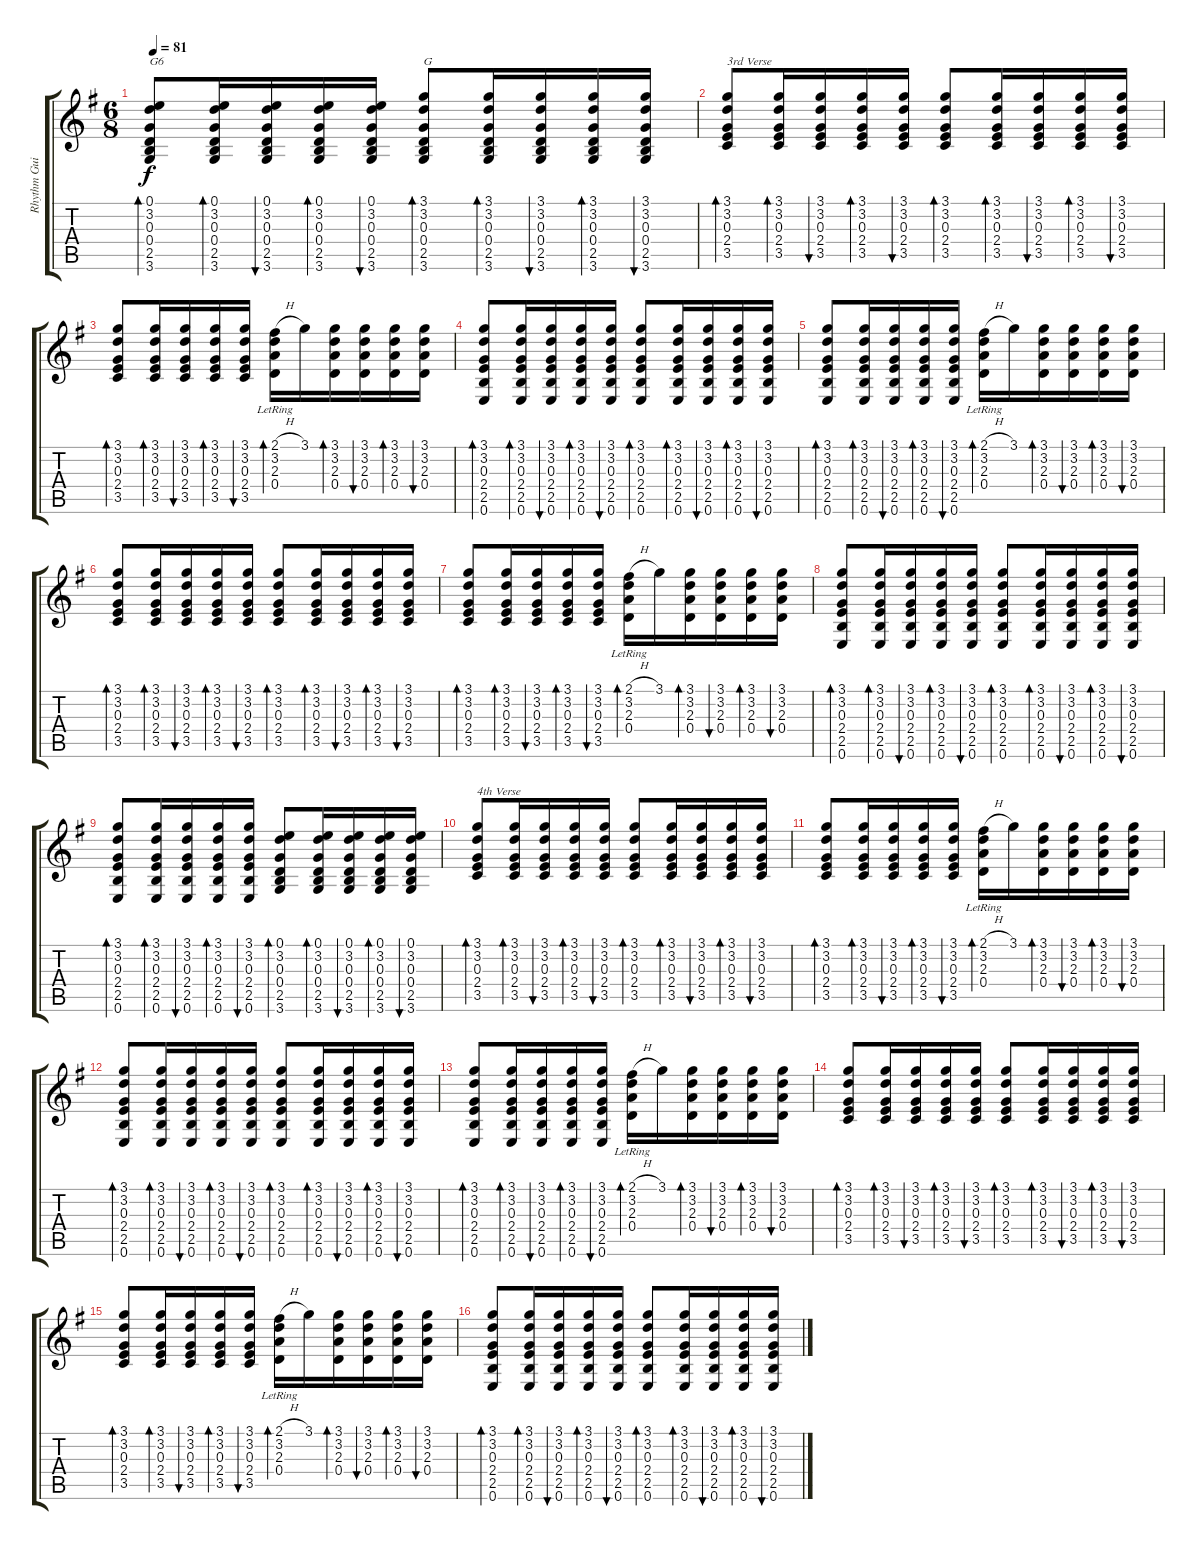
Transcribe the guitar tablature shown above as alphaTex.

\track ("Rhythm Guitar" "Rhythm Gui") {instrument acousticguitarsteel}
\staff {score tabs}
\tuning (E4 B3 G3 D3 A2 E2) {hide}
\ts (6 8)
\tempo 81
\clef g2
\ks g
(0.1 3.2 0.3 0.4 2.5 3.6).8{bd 30 txt "G6" dy f} (0.1 3.2 0.3 0.4 2.5 3.6).16{bd 30} (0.1 3.2 0.3 0.4 2.5 3.6).16{bu 30} (0.1 3.2 0.3 0.4 2.5 3.6).16{bd 30} (0.1 3.2 0.3 0.4 2.5 3.6).16{bu 30} (3.1 3.2 0.3 0.4 2.5 3.6).8{bd 30 txt "G"} (3.1 3.2 0.3 0.4 2.5 3.6).16{bd 30} (3.1 3.2 0.3 0.4 2.5 3.6).16{bu 30} (3.1 3.2 0.3 0.4 2.5 3.6).16{bd 30} (3.1 3.2 0.3 0.4 2.5 3.6).16{bu 30} |
(3.1 3.2 0.3 2.4 3.5).8{bd 30 txt "3rd Verse"} (3.1 3.2 0.3 2.4 3.5).16{bd 30} (3.1 3.2 0.3 2.4 3.5).16{bu 30} (3.1 3.2 0.3 2.4 3.5).16{bd 30} (3.1 3.2 0.3 2.4 3.5).16{bu 30} (3.1 3.2 0.3 2.4 3.5).8{bd 30} (3.1 3.2 0.3 2.4 3.5).16{bd 30} (3.1 3.2 0.3 2.4 3.5).16{bu 30} (3.1 3.2 0.3 2.4 3.5).16{bd 30} (3.1 3.2 0.3 2.4 3.5).16{bu 30} |
(3.1 3.2 0.3 2.4 3.5).8{bd 30} (3.1 3.2 0.3 2.4 3.5).16{bd 30} (3.1 3.2 0.3 2.4 3.5).16{bu 30} (3.1 3.2 0.3 2.4 3.5).16{bd 30} (3.1 3.2 0.3 2.4 3.5).16{bu 30} (2.1{h lr} 3.2{lr} 2.3{lr} 0.4{lr}).16{bd 30} 3.1.16 (3.1 3.2 2.3 0.4).16{bd 30} (3.1 3.2 2.3 0.4).16{bu 30} (3.1 3.2 2.3 0.4).16{bd 30} (3.1 3.2 2.3 0.4).16{bu 30} |
(3.1 3.2 0.3 2.4 2.5 0.6).8{bd 30} (3.1 3.2 0.3 2.4 2.5 0.6).16{bd 30} (3.1 3.2 0.3 2.4 2.5 0.6).16{bu 30} (3.1 3.2 0.3 2.4 2.5 0.6).16{bd 30} (3.1 3.2 0.3 2.4 2.5 0.6).16{bu 30} (3.1 3.2 0.3 2.4 2.5 0.6).8{bd 30} (3.1 3.2 0.3 2.4 2.5 0.6).16{bd 30} (3.1 3.2 0.3 2.4 2.5 0.6).16{bu 30} (3.1 3.2 0.3 2.4 2.5 0.6).16{bd 30} (3.1 3.2 0.3 2.4 2.5 0.6).16{bu 30} |
(3.1 3.2 0.3 2.4 2.5 0.6).8{bd 30} (3.1 3.2 0.3 2.4 2.5 0.6).16{bd 30} (3.1 3.2 0.3 2.4 2.5 0.6).16{bu 30} (3.1 3.2 0.3 2.4 2.5 0.6).16{bd 30} (3.1 3.2 0.3 2.4 2.5 0.6).16{bu 30} (2.1{h lr} 3.2{lr} 2.3{lr} 0.4{lr}).16{bd 30} 3.1.16 (3.1 3.2 2.3 0.4).16{bd 30} (3.1 3.2 2.3 0.4).16{bu 30} (3.1 3.2 2.3 0.4).16{bd 30} (3.1 3.2 2.3 0.4).16{bu 30} |
(3.1 3.2 0.3 2.4 3.5).8{bd 30} (3.1 3.2 0.3 2.4 3.5).16{bd 30} (3.1 3.2 0.3 2.4 3.5).16{bu 30} (3.1 3.2 0.3 2.4 3.5).16{bd 30} (3.1 3.2 0.3 2.4 3.5).16{bu 30} (3.1 3.2 0.3 2.4 3.5).8{bd 30} (3.1 3.2 0.3 2.4 3.5).16{bd 30} (3.1 3.2 0.3 2.4 3.5).16{bu 30} (3.1 3.2 0.3 2.4 3.5).16{bd 30} (3.1 3.2 0.3 2.4 3.5).16{bu 30} |
(3.1 3.2 0.3 2.4 3.5).8{bd 30} (3.1 3.2 0.3 2.4 3.5).16{bd 30} (3.1 3.2 0.3 2.4 3.5).16{bu 30} (3.1 3.2 0.3 2.4 3.5).16{bd 30} (3.1 3.2 0.3 2.4 3.5).16{bu 30} (2.1{h lr} 3.2{lr} 2.3{lr} 0.4{lr}).16{bd 30} 3.1.16 (3.1 3.2 2.3 0.4).16{bd 30} (3.1 3.2 2.3 0.4).16{bu 30} (3.1 3.2 2.3 0.4).16{bd 30} (3.1 3.2 2.3 0.4).16{bu 30} |
(3.1 3.2 0.3 2.4 2.5 0.6).8{bd 30} (3.1 3.2 0.3 2.4 2.5 0.6).16{bd 30} (3.1 3.2 0.3 2.4 2.5 0.6).16{bu 30} (3.1 3.2 0.3 2.4 2.5 0.6).16{bd 30} (3.1 3.2 0.3 2.4 2.5 0.6).16{bu 30} (3.1 3.2 0.3 2.4 2.5 0.6).8{bd 30} (3.1 3.2 0.3 2.4 2.5 0.6).16{bd 30} (3.1 3.2 0.3 2.4 2.5 0.6).16{bu 30} (3.1 3.2 0.3 2.4 2.5 0.6).16{bd 30} (3.1 3.2 0.3 2.4 2.5 0.6).16{bu 30} |
(3.1 3.2 0.3 2.4 2.5 0.6).8{bd 30} (3.1 3.2 0.3 2.4 2.5 0.6).16{bd 30} (3.1 3.2 0.3 2.4 2.5 0.6).16{bu 30} (3.1 3.2 0.3 2.4 2.5 0.6).16{bd 30} (3.1 3.2 0.3 2.4 2.5 0.6).16{bu 30} (0.1 3.2 0.3 0.4 2.5 3.6).8{bd 30} (0.1 3.2 0.3 0.4 2.5 3.6).16{bd 30} (0.1 3.2 0.3 0.4 2.5 3.6).16{bu 30} (0.1 3.2 0.3 0.4 2.5 3.6).16{bd 30} (0.1 3.2 0.3 0.4 2.5 3.6).16{bu 30} |
(3.1 3.2 0.3 2.4 3.5).8{bd 30 txt "4th Verse"} (3.1 3.2 0.3 2.4 3.5).16{bd 30} (3.1 3.2 0.3 2.4 3.5).16{bu 30} (3.1 3.2 0.3 2.4 3.5).16{bd 30} (3.1 3.2 0.3 2.4 3.5).16{bu 30} (3.1 3.2 0.3 2.4 3.5).8{bd 30} (3.1 3.2 0.3 2.4 3.5).16{bd 30} (3.1 3.2 0.3 2.4 3.5).16{bu 30} (3.1 3.2 0.3 2.4 3.5).16{bd 30} (3.1 3.2 0.3 2.4 3.5).16{bu 30} |
(3.1 3.2 0.3 2.4 3.5).8{bd 30} (3.1 3.2 0.3 2.4 3.5).16{bd 30} (3.1 3.2 0.3 2.4 3.5).16{bu 30} (3.1 3.2 0.3 2.4 3.5).16{bd 30} (3.1 3.2 0.3 2.4 3.5).16{bu 30} (2.1{h lr} 3.2{lr} 2.3{lr} 0.4{lr}).16{bd 30} 3.1.16 (3.1 3.2 2.3 0.4).16{bd 30} (3.1 3.2 2.3 0.4).16{bu 30} (3.1 3.2 2.3 0.4).16{bd 30} (3.1 3.2 2.3 0.4).16{bu 30} |
(3.1 3.2 0.3 2.4 2.5 0.6).8{bd 30} (3.1 3.2 0.3 2.4 2.5 0.6).16{bd 30} (3.1 3.2 0.3 2.4 2.5 0.6).16{bu 30} (3.1 3.2 0.3 2.4 2.5 0.6).16{bd 30} (3.1 3.2 0.3 2.4 2.5 0.6).16{bu 30} (3.1 3.2 0.3 2.4 2.5 0.6).8{bd 30} (3.1 3.2 0.3 2.4 2.5 0.6).16{bd 30} (3.1 3.2 0.3 2.4 2.5 0.6).16{bu 30} (3.1 3.2 0.3 2.4 2.5 0.6).16{bd 30} (3.1 3.2 0.3 2.4 2.5 0.6).16{bu 30} |
(3.1 3.2 0.3 2.4 2.5 0.6).8{bd 30} (3.1 3.2 0.3 2.4 2.5 0.6).16{bd 30} (3.1 3.2 0.3 2.4 2.5 0.6).16{bu 30} (3.1 3.2 0.3 2.4 2.5 0.6).16{bd 30} (3.1 3.2 0.3 2.4 2.5 0.6).16{bu 30} (2.1{h lr} 3.2{lr} 2.3{lr} 0.4{lr}).16{bd 30} 3.1.16 (3.1 3.2 2.3 0.4).16{bd 30} (3.1 3.2 2.3 0.4).16{bu 30} (3.1 3.2 2.3 0.4).16{bd 30} (3.1 3.2 2.3 0.4).16{bu 30} |
(3.1 3.2 0.3 2.4 3.5).8{bd 30} (3.1 3.2 0.3 2.4 3.5).16{bd 30} (3.1 3.2 0.3 2.4 3.5).16{bu 30} (3.1 3.2 0.3 2.4 3.5).16{bd 30} (3.1 3.2 0.3 2.4 3.5).16{bu 30} (3.1 3.2 0.3 2.4 3.5).8{bd 30} (3.1 3.2 0.3 2.4 3.5).16{bd 30} (3.1 3.2 0.3 2.4 3.5).16{bu 30} (3.1 3.2 0.3 2.4 3.5).16{bd 30} (3.1 3.2 0.3 2.4 3.5).16{bu 30} |
(3.1 3.2 0.3 2.4 3.5).8{bd 30} (3.1 3.2 0.3 2.4 3.5).16{bd 30} (3.1 3.2 0.3 2.4 3.5).16{bu 30} (3.1 3.2 0.3 2.4 3.5).16{bd 30} (3.1 3.2 0.3 2.4 3.5).16{bu 30} (2.1{h lr} 3.2{lr} 2.3{lr} 0.4{lr}).16{bd 30} 3.1.16 (3.1 3.2 2.3 0.4).16{bd 30} (3.1 3.2 2.3 0.4).16{bu 30} (3.1 3.2 2.3 0.4).16{bd 30} (3.1 3.2 2.3 0.4).16{bu 30} |
(3.1 3.2 0.3 2.4 2.5 0.6).8{bd 30} (3.1 3.2 0.3 2.4 2.5 0.6).16{bd 30} (3.1 3.2 0.3 2.4 2.5 0.6).16{bu 30} (3.1 3.2 0.3 2.4 2.5 0.6).16{bd 30} (3.1 3.2 0.3 2.4 2.5 0.6).16{bu 30} (3.1 3.2 0.3 2.4 2.5 0.6).8{bd 30} (3.1 3.2 0.3 2.4 2.5 0.6).16{bd 30} (3.1 3.2 0.3 2.4 2.5 0.6).16{bu 30} (3.1 3.2 0.3 2.4 2.5 0.6).16{bd 30} (3.1 3.2 0.3 2.4 2.5 0.6).16{bu 30}
